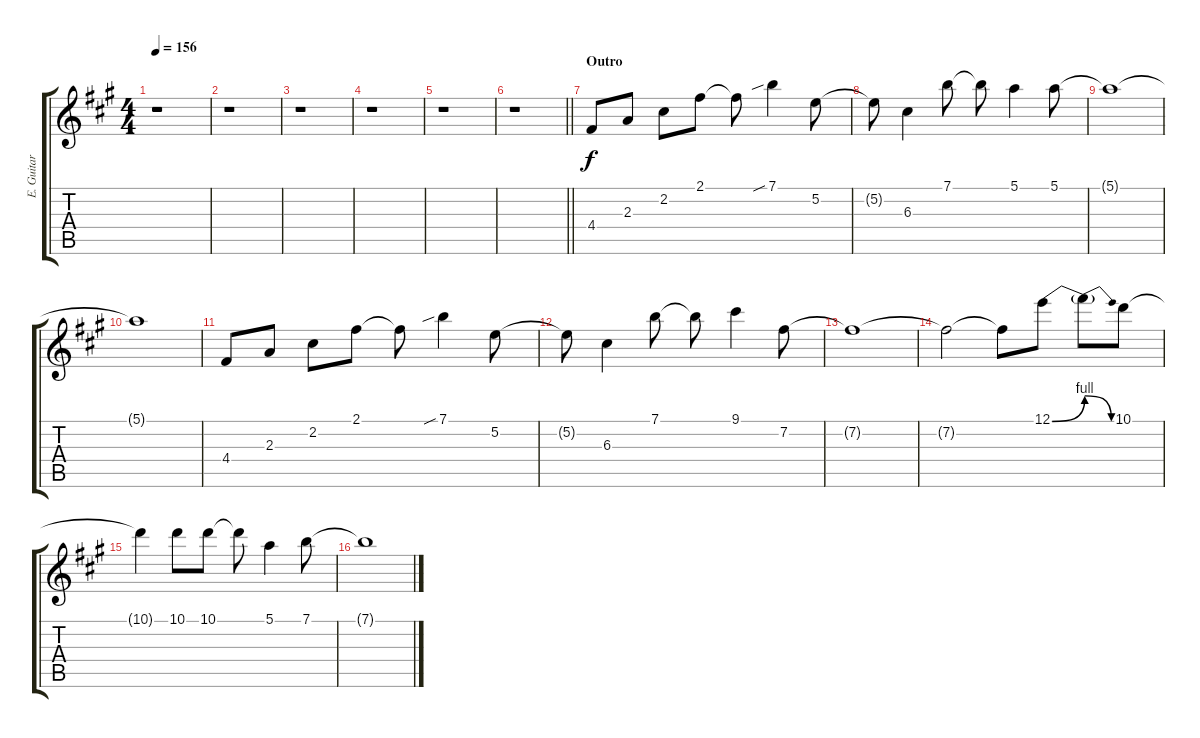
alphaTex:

\track ("E. Guitar II" "E. Guitar ") {instrument electricguitarclean}
\staff {score tabs}
\tuning (E4 B3 G3 D3 A2 E2) {hide}
\ts (4 4)
\tempo 156
\clef g2
\ks a
r.1{dy f} |
r.1 |
r.1 |
r.1 |
r.1 |
\barLineRight lightlight
r.1 |
\section ("" "Outro")
4.4.8{volume 14 instrument overdrivenguitar} 2.3.8 2.2.8 2.1.8 2.1{t}.8 7.1{sib}.4 5.2.8 |
5.2{t}.8 6.3.4 7.1.8 7.1{t}.8 5.1.4 5.1.8 |
5.1{t}.1 |
5.1{t}.1 |
4.4.8 2.3.8 2.2.8 2.1.8 2.1{t}.8 7.1{sib}.4 5.2.8 |
5.2{t}.8 6.3.4 7.1.8 7.1{t}.8 9.1.4 7.2.8 |
7.2{t}.1 |
7.2{t}.2 7.2{t}.8 12.1{be (bend 0 0 60 4)}.8 12.1{be (release 0 4 60 0) t}.8 10.1.8 |
10.1{t}.4 10.1.8 10.1.8 10.1{t}.8 5.1.4 7.1.8 |
7.1{t}.1
